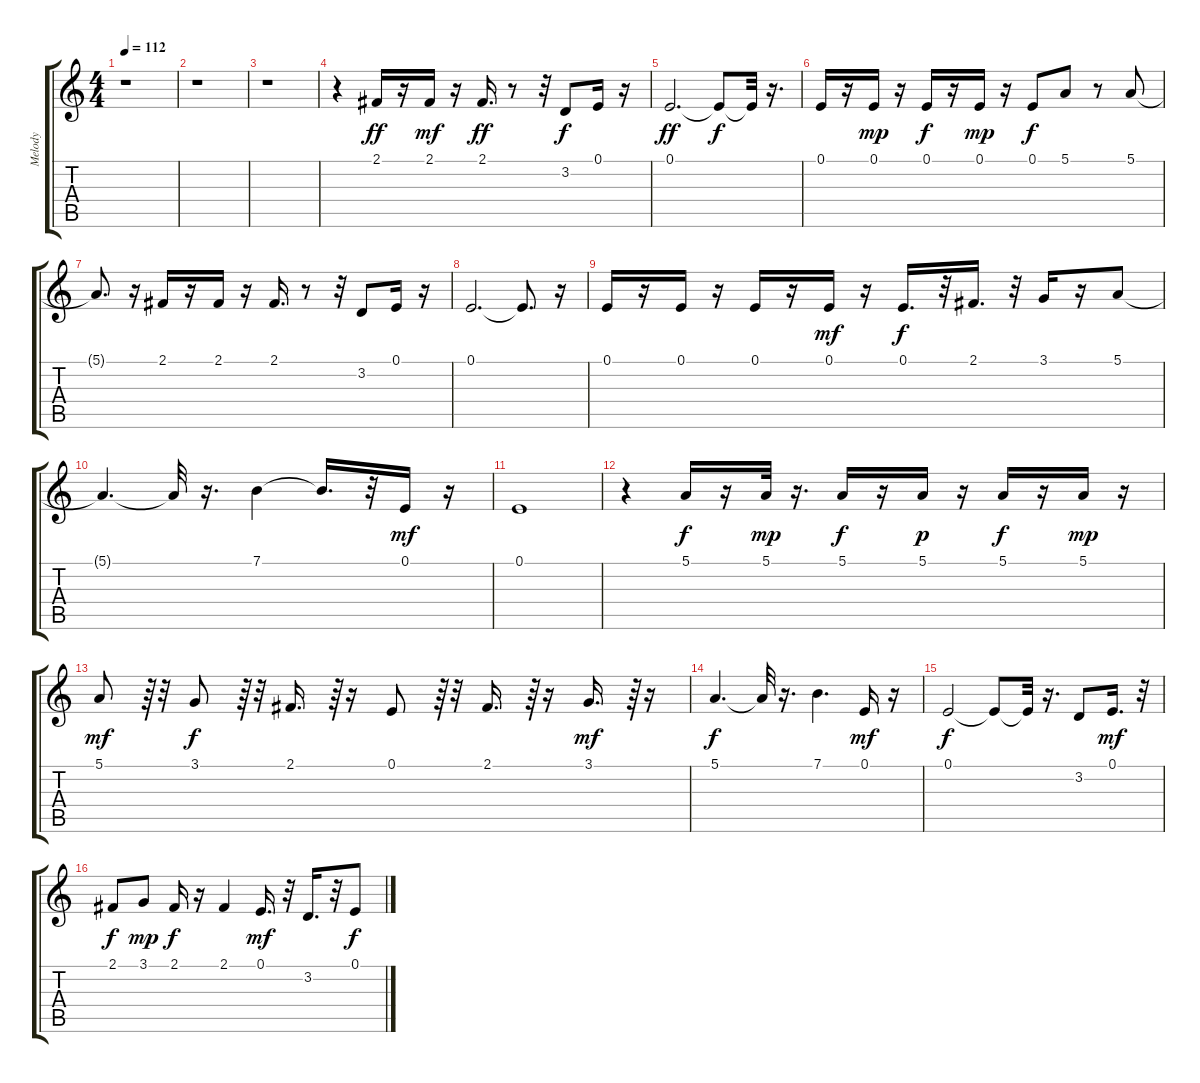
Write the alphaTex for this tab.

\track ("Melody" "Melody") {instrument lead4chiff}
\staff {score tabs}
\tuning (E4 B3 G3 D3 A2 E2) {hide}
\ts (4 4)
\tempo 112
\clef g2
\ks c
r.1{dy f} |
r.1 |
r.1 |
r.4 2.1.16{dy ff} r.16 2.1.16{dy mf} r.16 2.1.16{d dy ff} r.8 r.32 3.2.8{dy f} 0.1.16 r.16 |
0.1.2{d dy ff} 0.1{t}.8{dy f} 0.1{t}.32 r.16{d} |
0.1.16 r.16 0.1.16{dy mp} r.16 0.1.16{dy f} r.16 0.1.16{dy mp} r.16 0.1.8{dy f} 5.1.8 r.8 5.1.8 |
5.1{t}.8{d} r.16 2.1.16 r.16 2.1.16 r.16 2.1.16{d} r.8 r.32 3.2.8 0.1.16 r.16 |
0.1.2{d} 0.1{t}.8{d} r.16 |
0.1.16 r.16 0.1.16 r.16 0.1.16 r.16 0.1.16{dy mf} r.16 0.1.16{d dy f} r.32 2.1.16{d} r.32 3.1.16 r.16 5.1.8 |
5.1{t}.4{d} 5.1{t}.32 r.16{d} 7.1.4 7.1{t}.16{d} r.32 0.1.16{dy mf} r.16 |
0.1.1 |
r.4 5.1.16{dy f} r.16 5.1.32{dy mp} r.16{d} 5.1.16{dy f} r.16 5.1.16{dy p} r.16 5.1.16{dy f} r.16 5.1.16{dy mp} r.16 |
5.1.8{dy mf} r.64{tu (3 2)} r.32 3.1.8{dy f} r.64{tu (3 2)} r.32 2.1.16{d} r.64{tu (3 2)} r.16 0.1.8 r.64{tu (3 2)} r.32 2.1.16{d} r.64{tu (3 2)} r.16 3.1.16{d dy mf} r.64{tu (3 2)} r.16 |
5.1.4{d dy f} 5.1{t}.32 r.16{d} 7.1.4{d} 0.1.16{dy mf} r.16 |
0.1.2{dy f} 0.1{t}.8 0.1{t}.32 r.16{d} 3.2.8 0.1.16{d dy mf} r.32 |
2.1.8{dy f} 3.1.8{dy mp} 2.1.16{dy f} r.16 2.1.4 0.1.16{d dy mf} r.32 3.2.16{d} r.32 0.1.8{dy f}
